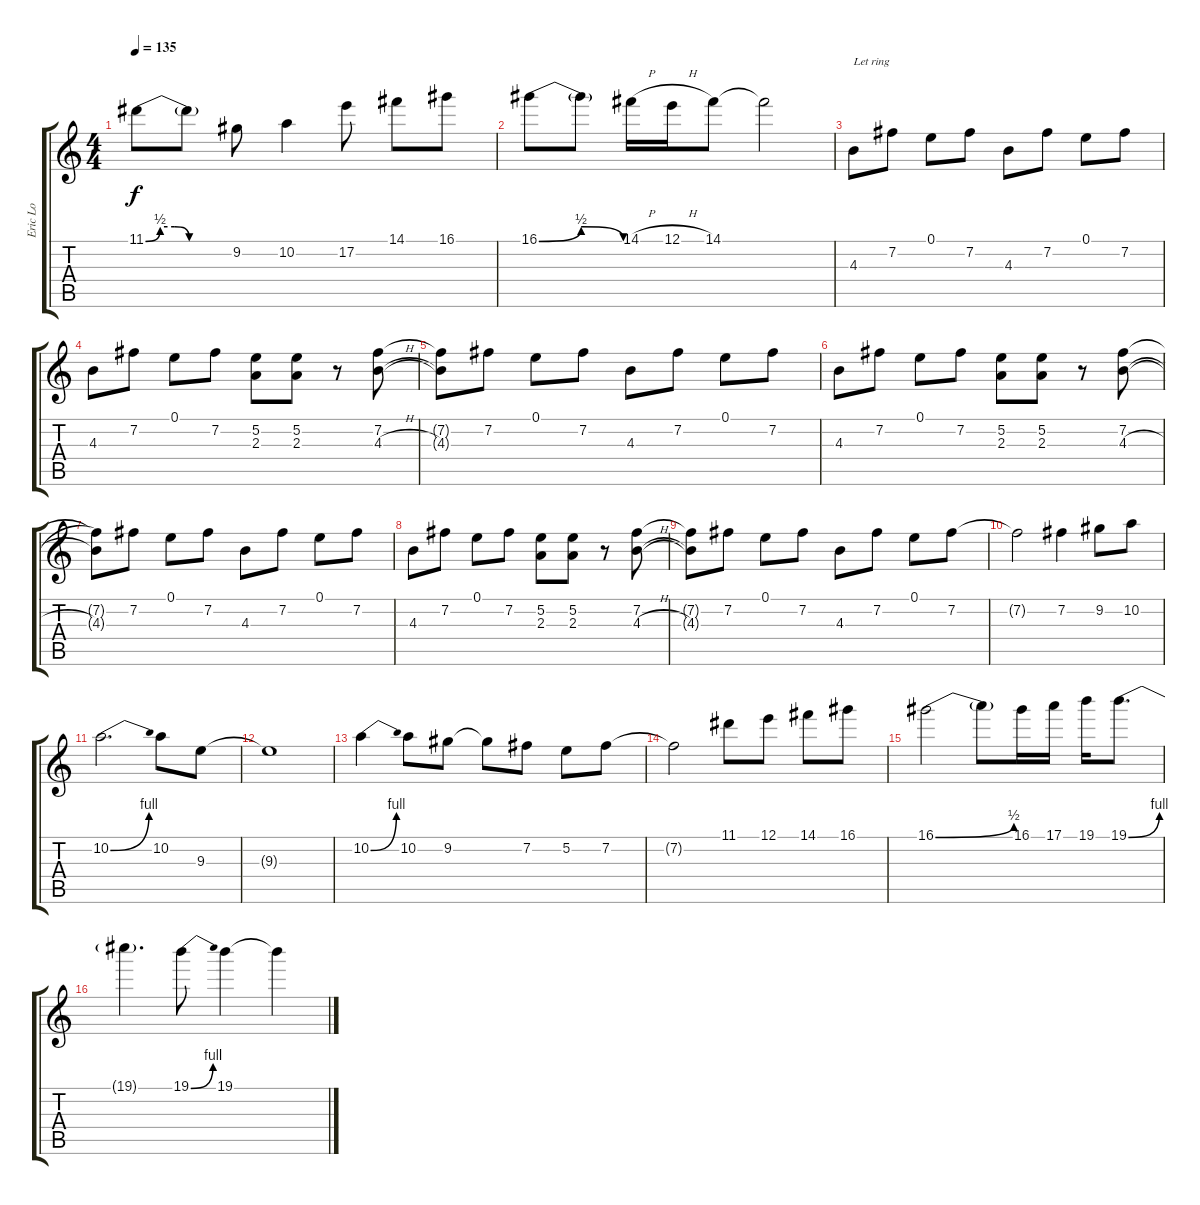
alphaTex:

\track ("Eric Lo" "Eric Lo") {instrument overdrivenguitar}
\staff {score tabs}
\tuning (E4 B3 G3 D3 A2 E2) {hide}
\ts (4 4)
\tempo 135
\clef g2
\ks c
11.1{be (custom 0 0 10 2 20 2 30 0 60 0)}.8{dy f} 11.1{t}.8 9.2.8 10.2.4 17.2.8 14.1.8 16.1.8 |
16.1{be (bendrelease 0 0 39 2 39 2 60 0)}.8 16.1{t}.8 14.1{h}.16 12.1{h}.16 14.1.8 14.1{t}.2 |
4.3.8{txt "Let ring"} 7.2.8 0.1.8 7.2.8 4.3.8 7.2.8 0.1.8 7.2.8 |
4.3.8 7.2.8 0.1.8 7.2.8 (5.2 2.3).8 (5.2 2.3).8 r.8 (7.2 4.3{h}).8 |
(7.2{t} 4.3{t}).8 7.2.8 0.1.8 7.2.8 4.3.8 7.2.8 0.1.8 7.2.8 |
4.3.8 7.2.8 0.1.8 7.2.8 (5.2 2.3).8 (5.2 2.3).8 r.8 (7.2 4.3{h}).8 |
(7.2{t} 4.3{t}).8 7.2.8 0.1.8 7.2.8 4.3.8 7.2.8 0.1.8 7.2.8 |
4.3.8 7.2.8 0.1.8 7.2.8 (5.2 2.3).8 (5.2 2.3).8 r.8 (7.2 4.3{h}).8 |
(7.2{t} 4.3{t}).8 7.2.8 0.1.8 7.2.8 4.3.8 7.2.8 0.1.8 7.2.8 |
7.2{t}.2 7.2.4 9.2.8 10.2.8 |
10.2{be (bend 0 0 60 4)}.2{d} 10.2.8 9.3.8 |
9.3{t}.1 |
10.2{be (bend 0 0 60 4)}.4 10.2.8 9.2.8 9.2{t}.8 7.2.8 5.2.8 7.2.8 |
7.2{t}.2 11.1.8 12.1.8 14.1.8 16.1.8 |
16.1{be (bend 0 0 60 2)}.2 16.1{t}.8 16.1.16 17.1.16 19.1.16 19.1{be (bend 0 0 60 4)}.8{d} |
19.1{t}.4{d} 19.1{be (bend 0 0 60 4)}.8 19.1.4 19.1{t}.4
